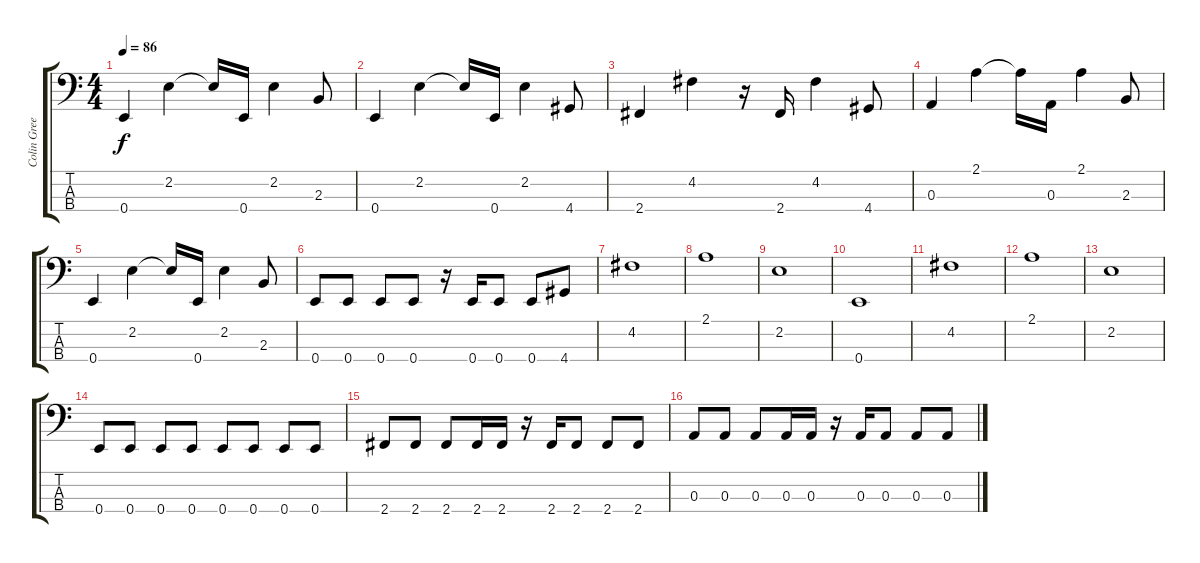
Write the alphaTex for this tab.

\track ("Colin Greenwood" "Colin Gree") {instrument electricbassfinger}
\staff {score tabs}
\tuning (G2 D2 A1 E1) {hide}
\ts (4 4)
\tempo 86
\clef f4
\ks c
0.4.4{dy f} 2.2.4 2.2{t}.16 0.4.16 2.2.4 2.3.8 |
0.4.4 2.2.4 2.2{t}.16 0.4.16 2.2.4 4.4.8 |
2.4.4 4.2.4 r.16 2.4.16 4.2.4 4.4.8 |
0.3.4 2.1.4 2.1{t}.16 0.3.16 2.1.4 2.3.8 |
0.4.4 2.2.4 2.2{t}.16 0.4.16 2.2.4 2.3.8 |
0.4.8 0.4.8 0.4.8 0.4.8 r.16 0.4.16 0.4.8 0.4.8 4.4.8 |
4.2.1 |
2.1.1 |
2.2.1 |
0.4.1 |
4.2.1 |
2.1.1 |
2.2.1 |
0.4.8 0.4.8 0.4.8 0.4.8 0.4.8 0.4.8 0.4.8 0.4.8 |
2.4.8 2.4.8 2.4.8 2.4.16 2.4.16 r.16 2.4.16 2.4.8 2.4.8 2.4.8 |
0.3.8 0.3.8 0.3.8 0.3.16 0.3.16 r.16 0.3.16 0.3.8 0.3.8 0.3.8
